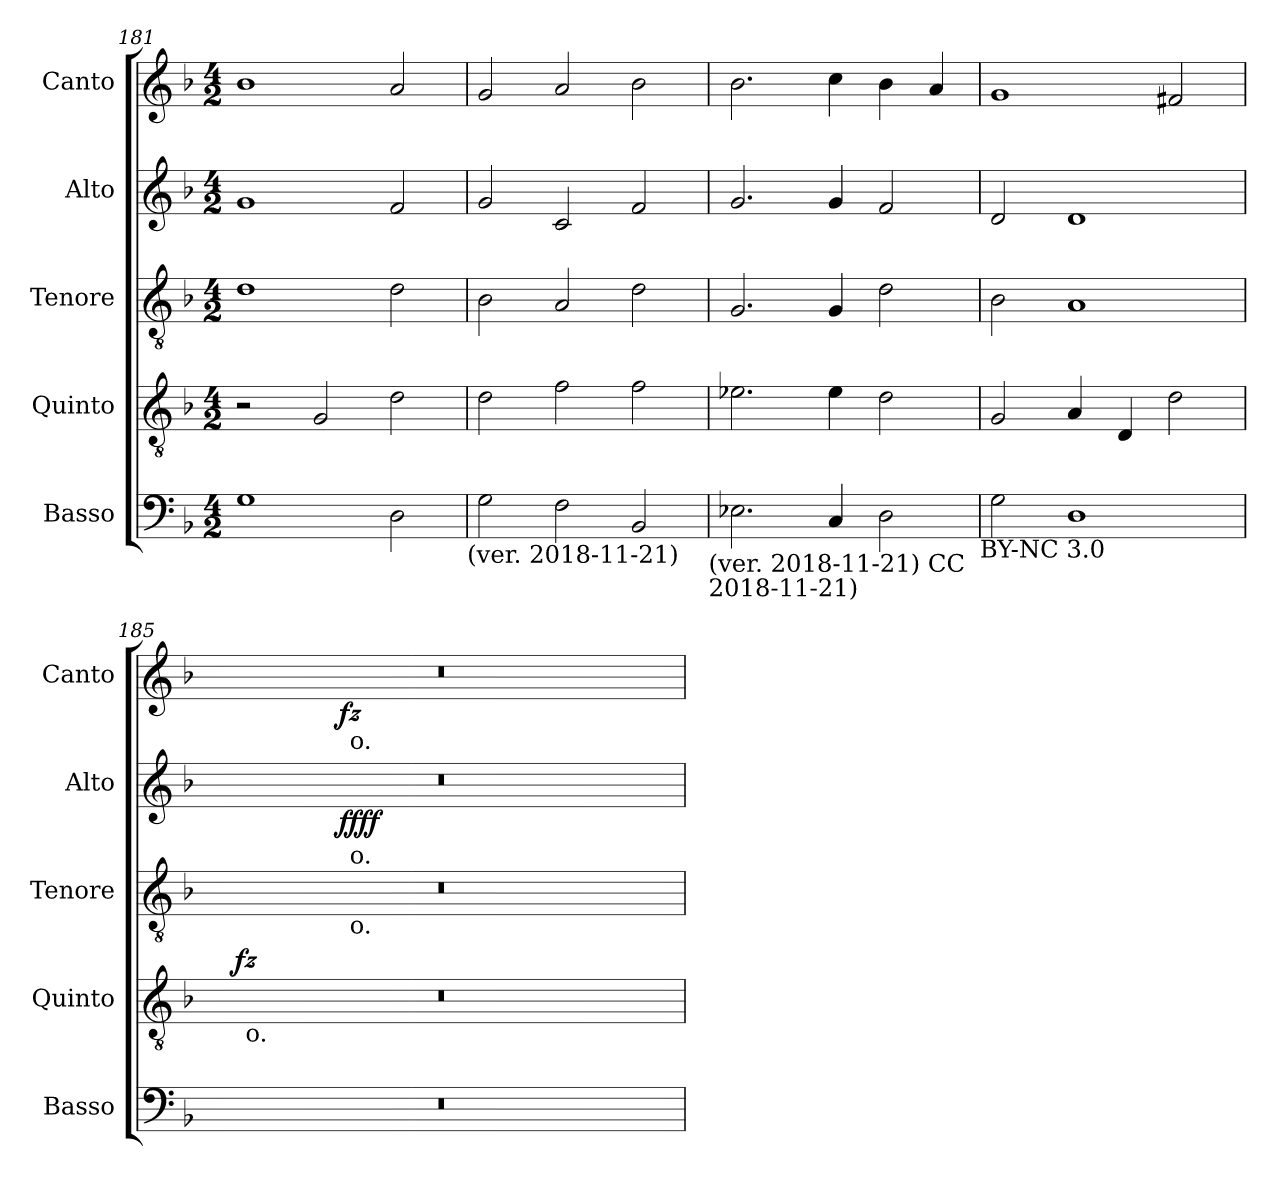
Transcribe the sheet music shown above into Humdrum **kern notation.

**kern	**kern	**dynam	**kern	**kern	**dynam	**kern	**dynam
*part5	*part4	*part4	*part3	*part2	*part2	*part1	*part1
*staff5	*staff4	*staff4	*staff3	*staff2	*staff2	*staff1	*staff1
*I"Basso	*I"Quinto	*	*I"Tenore	*I"Alto	*	*I"Canto	*
*I'Basso	*I'Quinto	*	*I'Tenore	*I'Alto	*	*I'Canto	*
*clefF4	*clefGv2	*	*clefGv2	*clefG2	*	*clefG2	*
*k[b-]	*k[b-]	*	*k[b-]	*k[b-]	*	*k[b-]	*
*F:	*F:	*	*F:	*F:	*	*F:	*
*M4/2	*M4/2	*	*M4/2	*M4/2	*	*M4/2	*
=181	=181	=181	=181	=181	=181	=181	=181
1G	2r	.	1d	1g	.	1b-	.
.	2G/	.	.	.	.	.	.
2D\	2d\	.	2d\	2f/	.	2a/	.
!LO:TX:b:t=(ver. 2018-11-21)	!	!	!	!	!	!	!
=182	=182	=182	=182	=182	=182	=182	=182
2G\	2d\	.	2B-\	2g/	.	2g/	.
2F\	2f\	.	2A/	2c/	.	2a/	.
2BB-/	2f\	.	2d\	2f/	.	2b-\	.
!LO:TX:b:t=(ver. 2018-11-21) CC	!	!	!	!	!	!	!
!LO:TX:b:t=2018-11-21)	!	!	!	!	!	!	!
=183	=183	=183	=183	=183	=183	=183	=183
2.E-\	2.e-X\	.	2.G/	2.g/	.	2.b-\	.
4C/	4e-\	.	4G/	4g/	.	4cc\	.
2D\	2d\	.	2d\	2f/	.	4b-\	.
.	.	.	.	.	.	4a/	.
!LO:TX:b:t=BY-NC 3.0	!	!	!	!	!	!	!
=184	=184	=184	=184	=184	=184	=184	=184
2G\	2G/	.	2B-\	2d/	.	1g	.
1D	4A/	.	1A	1d	.	.	.
.	4D/	.	.	.	.	.	.
.	2d\	.	.	.	.	2f#/	.
=185	=185	=185	=185	=185	=185	=185	=185
*	*^	*	*^	*^	*	*^	*
*	*	*^	*	*	*	*	*	*	*	*^	*
0r	0r	16ryy	16.ryy	.	0r	4ryy	0r	4..ryy	.	0r	4..ryy	4ryy	.
.	.	64ryy	.	.	.	.	.	.	.	.	.	.	.
!	!	!	!	!LO:DY:a	!	!	!	!	!	!	!	!	!
.	.	1ryy	.	fz	.	.	.	.	.	.	.	.	.
!	!	!	!LO:TX:b:t=o.	!	!	!	!	!	!	!	!	!	!
.	.	.	1ryy	.	.	.	.	.	.	.	.	.	.
.	.	.	.	.	.	8ryy	.	.	.	.	.	8ryy	.
.	.	.	.	.	.	16ryy	.	.	.	.	.	16ryy	.
!	!	!	!	!	!	!	!	!	!LO:DY:b	!	!	!	!LO:DY:b
.	.	.	.	.	.	64ryy	.	1ryy	ffff	.	1ryy	64ryy	fz
!	!	!	!	!	!	!	!	!	!	!	!	!LO:TX:b:t=o.	!
!	!	!	!	!	!	!LO:TX:b:t=o.	!	!	!	!	!	!	!
!	!	!	!	!	!	!LO:TX:a:t=o.	!	!	!	!	!	!	!
.	.	.	.	.	.	1ryy	.	.	.	.	.	1ryy	.
.	.	2ryy	.	.	.	.	.	.	.	.	.	.	.
.	.	.	2ryy	.	.	.	.	.	.	.	.	.	.
.	.	.	.	.	.	.	.	2ryy	.	.	2ryy	.	.
.	.	.	.	.	.	2ryy	.	.	.	.	.	2ryy	.
.	.	4ryy	.	.	.	.	.	.	.	.	.	.	.
.	.	.	4ryy	.	.	.	.	.	.	.	.	.	.
.	.	8ryy	.	.	.	.	.	.	.	.	.	.	.
.	.	.	8ryy	.	.	.	.	.	.	.	.	.	.
.	.	.	.	.	.	.	.	16ryy	.	.	16ryy	.	.
.	.	32.ryy	.	.	.	32.ryy	.	.	.	.	.	32.ryy	.
.	.	.	32ryy	.	.	.	.	.	.	.	.	.	.
*	*v	*v	*v	*	*	*	*v	*v	*	*v	*v	*v	*
*	*	*	*v	*v	*	*	*	*
=!	=!	=!	=!	=!	=!	=!	=!
*-	*-	*-	*-	*-	*-	*-	*-
